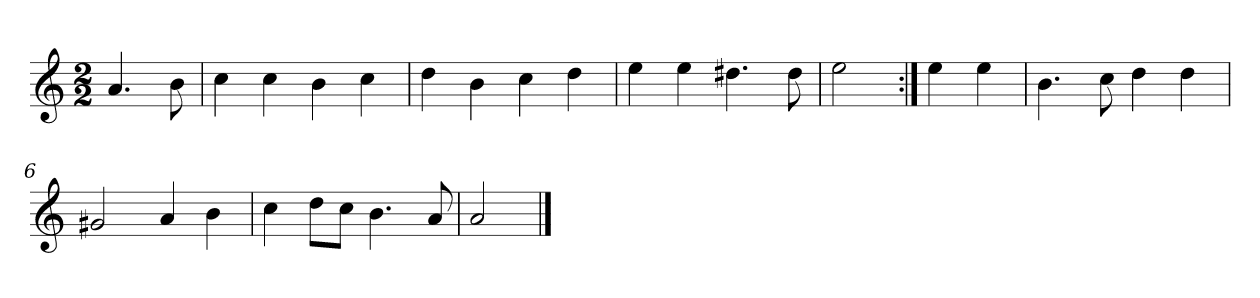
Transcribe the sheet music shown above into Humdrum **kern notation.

**kern
*part1
*staff1
*clefG2
*k[]
*a:
*M2/2
*MM120
=
4.a
8b
=1
4cc
4cc
4b
4cc
=2
4dd
4b
4cc
4dd
=3
4ee
4ee
4.dd#X
8dd#
=4
2ee
=:|!
4ee
4ee
=5
4.b
8cc
4dd
4dd
=6
2g#X
4a
4b
=7
4cc
8dd\L
8cc\J
4.b
8a
=8
2a
==
*-
